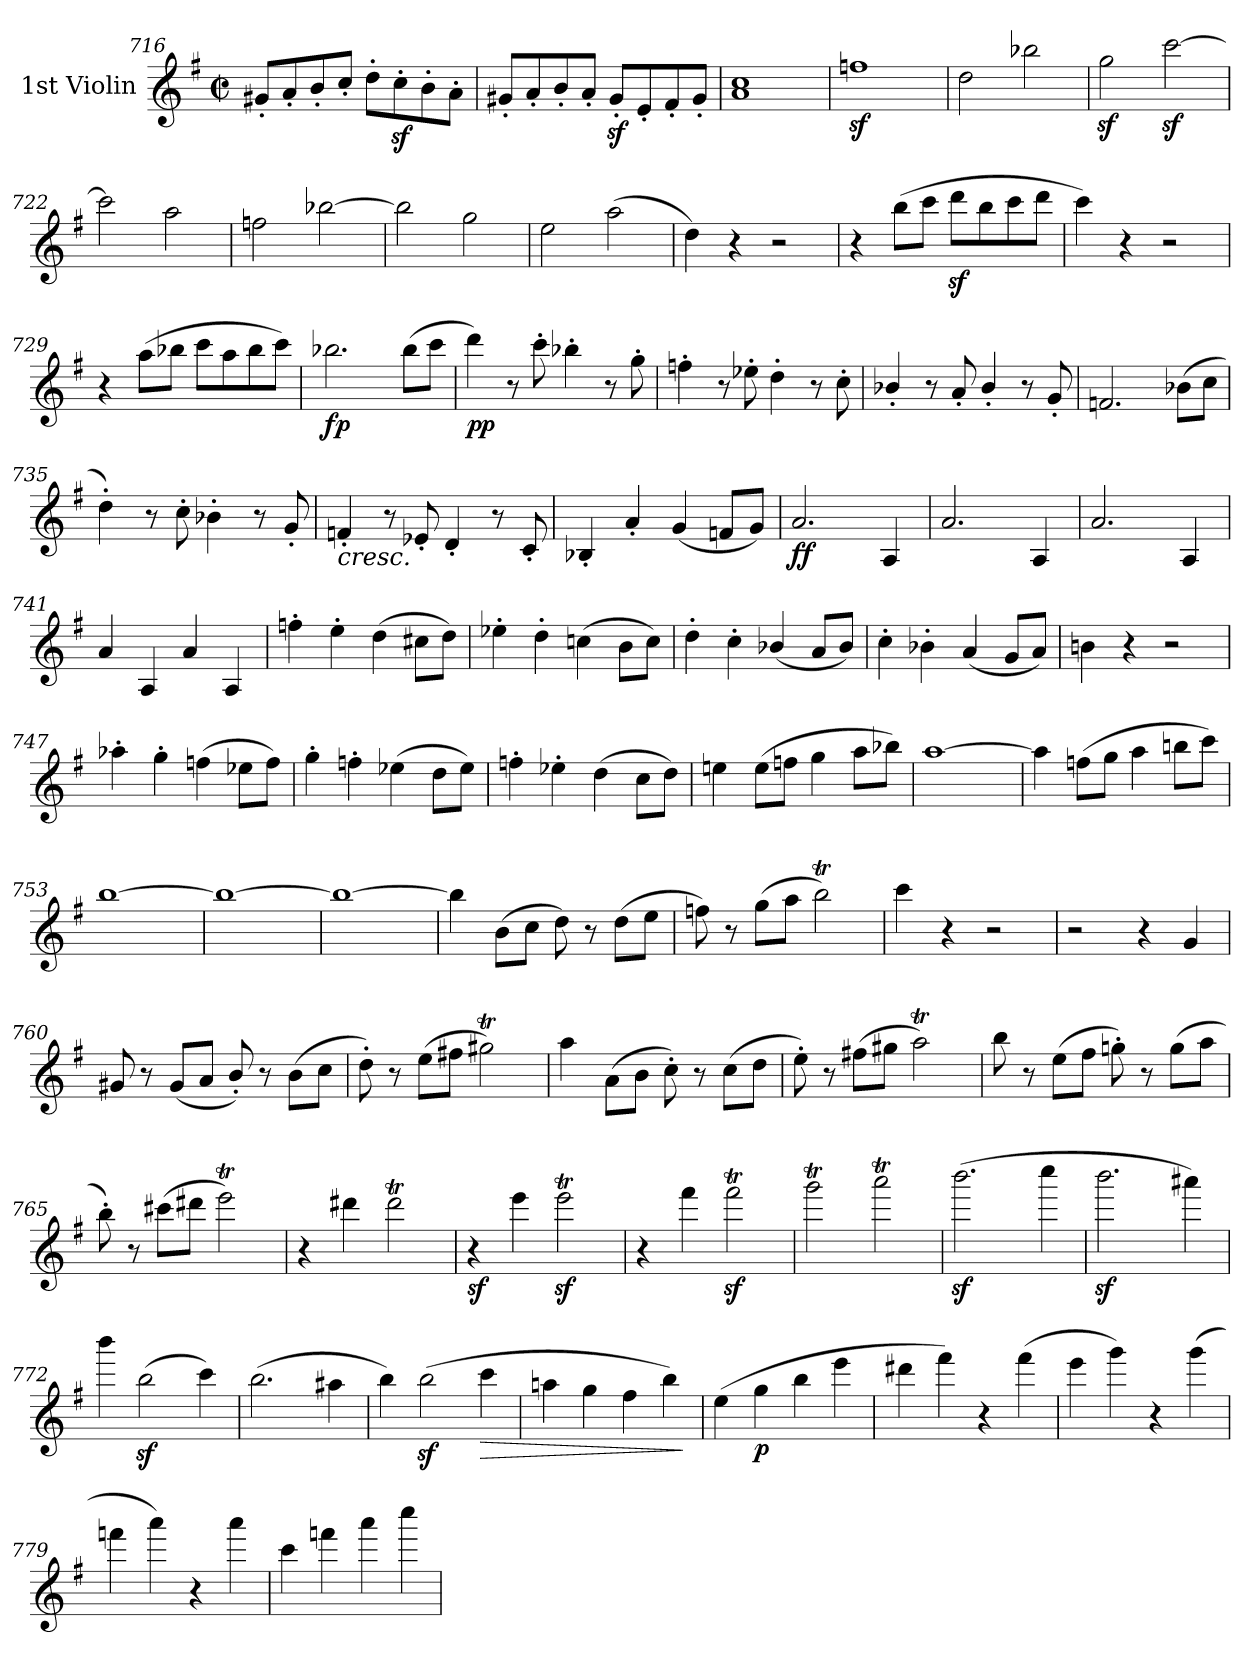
**kern	**dynam
*part1	*part1
*staff1	*staff1
*I"1st Violin	*
*I'Vln	*
*clefG2	*
*k[f#]	*
*e:	*
*M2/2	*
*met(c|)	*
=716	=716
8g#X'/L	.
8a'/	.
8b'/	.
8cc'/J	.
8dd'\L	.
8ccz<'\	.
8b'\	.
8a'\J	.
=717	=717
8g#X'/L	.
8a'/	.
8b'/	.
8a'/J	.
8g#z<'/L	.
8e'/	.
8f#'/	.
8g#'/J	.
=718	=718
1a 1cc	.
=719	=719
1ffnz<	.
=720	=720
2dd\	.
2bb-X\	.
=721	=721
2ggz<\	.
[2cccz<\	.
=722	=722
2ccc\]	.
2aa\	.
!!LO:LB:g=z
=723	=723
2ffn\	.
[2bb-X\	.
=724	=724
2bb-\]	.
2gg\	.
=725	=725
2ee\	.
(2aa\	.
=726	=726
4dd\)	.
4r	.
2r	.
=727	=727
4r	.
(8bb\L	.
8ccc\J	.
8dddz<\L	.
8bb\	.
8ccc\	.
8ddd\J	.
=728	=728
4ccc\)	.
4r	.
2r	.
=729	=729
4r	.
(8aa\L	.
8bb-X\J	.
8ccc\L	.
8aa\	.
8bb-\	.
8ccc\J)	.
=730	=730
!	!LO:DY:b
2.bb-X\	fp
(8bb-\L	.
8ccc\J	.
=731	=731
!	!LO:DY:b
4ddd\)	pp
8r	.
8ccc'\	.
4bb-X'\	.
8r	.
8gg'\	.
!!LO:LB:g=z
=732	=732
4ffn'\	.
8r	.
8ee-X'\	.
4dd'\	.
8r	.
8cc'\	.
=733	=733
4b-X'/	.
8r	.
8a'/	.
4b-'/	.
8r	.
8g'/	.
=734	=734
2.fn/	.
(8b-X\L	.
8cc\J	.
=735	=735
4dd'\)	.
8r	.
8cc'\	.
4b-X'\	.
8r	.
8g'/	.
=736	=736
!LO:TX:b:i:t=cresc.	!
4fn'/	.
8r	.
8e-X'/	.
4d'/	.
8r	.
8c'/	.
=737	=737
4B-X'/	.
4a'/	.
(4g/	.
8fn/L	.
8g/J)	.
=738	=738
!	!LO:DY:b
2.a/	ff
4A/	.
=739	=739
2.a/	.
4A/	.
=740	=740
2.a/	.
4A/	.
!!LO:LB:g=z
=741	=741
4a/	.
4A/	.
4a/	.
4A/	.
=742	=742
4ffn'\	.
4ee'\	.
(4dd\	.
8cc#X\L	.
8dd\J)	.
=743	=743
4ee-X'\	.
4dd'\	.
(4ccn\	.
8b\L	.
8cc\J)	.
=744	=744
4dd'\	.
4cc'\	.
(<4b-X/	.
8a/L	.
8b-\J)	.
=745	=745
4cc'\	.
4b-X'\	.
(4a/	.
8g/L	.
8a/J)	.
=746	=746
4bn\	.
4r	.
2r	.
=747	=747
4aa-X'\	.
4gg'\	.
(4ffn\	.
8ee-X\L	.
8ff\J)	.
=748	=748
4gg'\	.
4ffn'\	.
(4ee-X\	.
8dd\L	.
8ee-\J)	.
!!LO:LB:g=z
=749	=749
4ffn'\	.
4ee-X'\	.
(4dd\	.
8cc\L	.
8dd\J)	.
=750	=750
4een\	.
(8ee\L	.
8ffn\J	.
4gg\	.
8aa\L	.
8bb-X\J)	.
=751	=751
[1aa	.
=752	=752
4aa\]	.
(8ffn\L	.
8gg\J	.
4aa\	.
8bbn\L	.
8ccc\J)	.
=753	=753
[1bb	.
=754	=754
1bb_	.
=755	=755
1bb_	.
=756	=756
4bb\]	.
(8b\L	.
8cc\J	.
8dd\)	.
8r	.
(8dd\L	.
8ee\J	.
=757	=757
8ffn\)	.
8r	.
(8gg\L	.
8aa\J	.
2bbt\)	.
=758	=758
4ccc\	.
4r	.
2r	.
!!LO:LB:g=z
=759	=759
2r	.
4r	.
4g/	.
=760	=760
8g#X/	.
8r	.
(<8g#/L	.
8a/J	.
8b'/)	.
8r	.
(8b\L	.
8cc\J	.
=761	=761
8dd'\)	.
8r	.
(8ee\L	.
8ff#X\J	.
2gg#Xt\)	.
=762	=762
4aa\	.
(>8a\L	.
8b\J	.
8cc'\)	.
8r	.
(8cc\L	.
8dd\J	.
=763	=763
8ee'\)	.
8r	.
(8ff#X\L	.
8gg#X\J	.
2aaT\)	.
=764	=764
8bb\	.
8r	.
(8ee\L	.
8ff#\J	.
8ggn'\)	.
8r	.
(8gg\L	.
8aa\J	.
!!LO:LB:g=z
=765	=765
8bb'\)	.
8r	.
(8ccc#X\L	.
8ddd#X\J	.
2eeeT\)	.
=766	=766
4r	.
4ddd#X\	.
2ddd#t\	.
=767	=767
!	!LO:DY:b
4r	sf
4eee\	.
2eeez<T\	.
=768	=768
4r	.
4fff#\	.
2fff#z<t\	.
=769	=769
2gggT\	.
2aaaT\	.
=770	=770
(2.bbbz<\	.
4cccc\	.
=771	=771
2.bbbz<\	.
4aaa#X\)	.
=772	=772
4bbb\	.
(2bbz<\	.
4ccc\)	.
=773	=773
(2.bb\	.
4aa#X\	.
=774	=774
4bb\)	.
(2bbz<\	.
!	!LO:HP:b
4ccc\	>
=775	=775
4aan\	.
4gg\	.
4ff#\	.
4bb\)	.
.	]
!!LO:LB:g=z
=776	=776
(4ee\	.
!	!LO:DY:b
4gg\	p
4bb\	.
4eee\	.
=777	=777
4ddd#X\	.
4fff#\)	.
4r	.
(4fff#\	.
=778	=778
4eee\	.
4ggg\)	.
4r	.
(4ggg\	.
=779	=779
4fffn\	.
4aaa\)	.
4r	.
4aaa\	.
=780	=780
4ccc\	.
4fffn\	.
4aaa\	.
4cccc\	.
=	=
*-	*-
